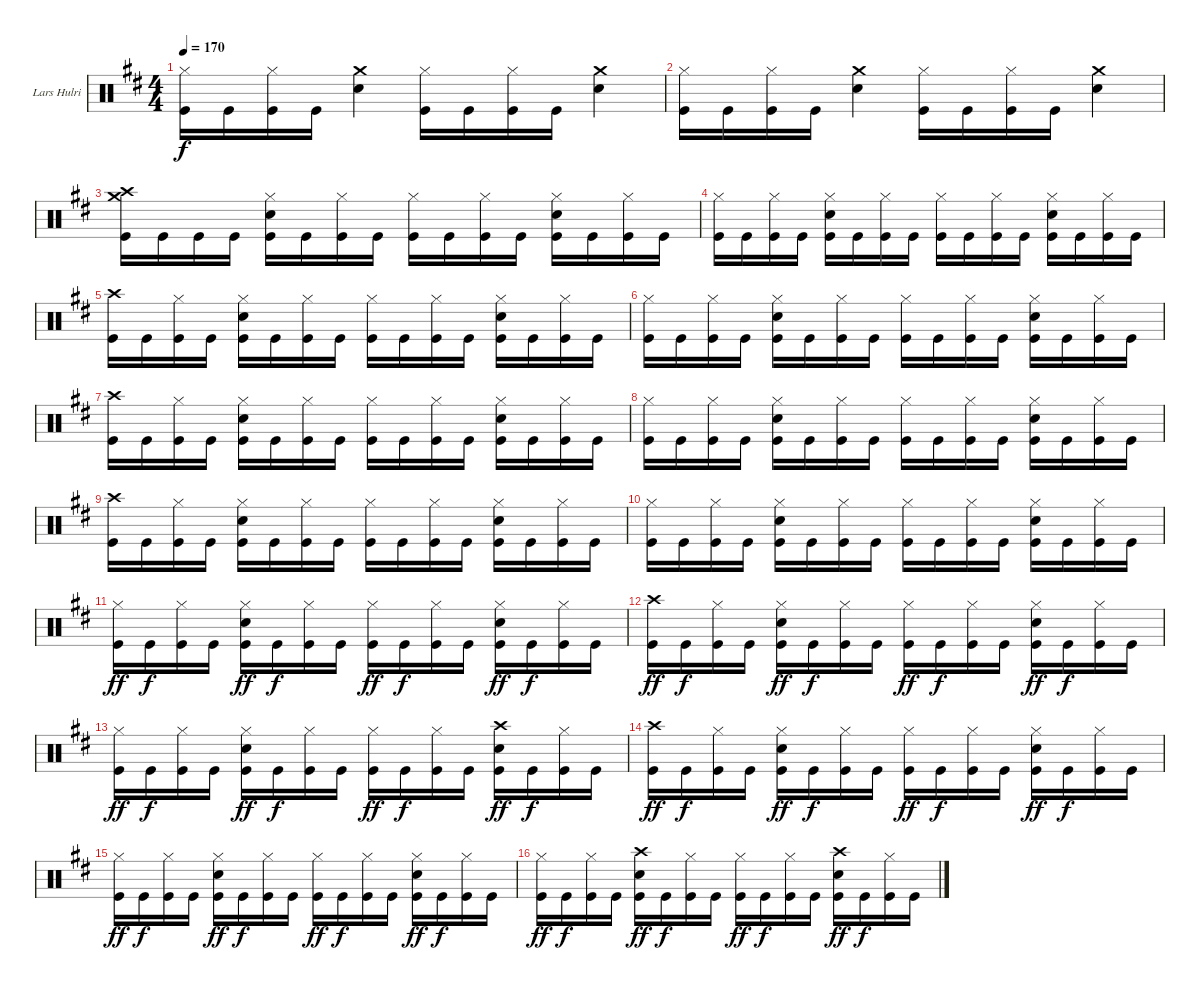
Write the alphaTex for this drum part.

\bracketExtendMode groupsimilarinstruments
\firstSystemTrackNameOrientation horizontal
\otherSystemsTrackNameOrientation horizontal
\track ("Lars Hulrich" "Lars Hulri") {instrument percussion}
\staff {score}
\articulation defaults
\ts (4 4)
\tempo 170
\clef neutral
\ks bminor
("Hi-Hat (closed)" "Kick (hit)").16{dy f} "Kick (hit)".16 ("Hi-Hat (closed)" "Kick (hit)").16 "Kick (hit)".16 ("Crash medium (hit)" "Snare (hit) 2").4 ("Hi-Hat (closed)" "Kick (hit)").16 "Kick (hit)".16 ("Hi-Hat (closed)" "Kick (hit)").16 "Kick (hit)".16 ("Crash medium (hit)" "Snare (hit) 2").4 |
("Hi-Hat (closed)" "Kick (hit)").16 "Kick (hit)".16 ("Hi-Hat (closed)" "Kick (hit)").16 "Kick (hit)".16 ("Crash medium (hit)" "Snare (hit) 2").4 ("Hi-Hat (closed)" "Kick (hit)").16 "Kick (hit)".16 ("Hi-Hat (closed)" "Kick (hit)").16 "Kick (hit)".16 ("Crash medium (hit)" "Snare (hit) 2").4 |
("Crash high (hit)" "Crash medium (hit)" "Kick (hit)").16 "Kick (hit)".16 "Kick (hit)".16 "Kick (hit)".16 ("Hi-Hat (closed)" "Snare (hit) 2" "Kick (hit)").16 "Kick (hit)".16 ("Hi-Hat (closed)" "Kick (hit)").16 "Kick (hit)".16 ("Hi-Hat (closed)" "Kick (hit)").16 "Kick (hit)".16 ("Hi-Hat (closed)" "Kick (hit)").16 "Kick (hit)".16 ("Hi-Hat (closed)" "Snare (hit) 2" "Kick (hit)").16 "Kick (hit)".16 ("Hi-Hat (closed)" "Kick (hit)").16 "Kick (hit)".16 |
("Hi-Hat (closed)" "Kick (hit)").16 "Kick (hit)".16 ("Hi-Hat (closed)" "Kick (hit)").16 "Kick (hit)".16 ("Hi-Hat (closed)" "Snare (hit) 2" "Kick (hit)").16 "Kick (hit)".16 ("Hi-Hat (closed)" "Kick (hit)").16 "Kick (hit)".16 ("Hi-Hat (closed)" "Kick (hit)").16 "Kick (hit)".16 ("Hi-Hat (closed)" "Kick (hit)").16 "Kick (hit)".16 ("Hi-Hat (closed)" "Snare (hit) 2" "Kick (hit)").16 "Kick (hit)".16 ("Hi-Hat (closed)" "Kick (hit)").16 "Kick (hit)".16 |
("Crash high (hit)" "Kick (hit)").16 "Kick (hit)".16 ("Hi-Hat (closed)" "Kick (hit)").16 "Kick (hit)".16 ("Hi-Hat (closed)" "Snare (hit) 2" "Kick (hit)").16 "Kick (hit)".16 ("Hi-Hat (closed)" "Kick (hit)").16 "Kick (hit)".16 ("Hi-Hat (closed)" "Kick (hit)").16 "Kick (hit)".16 ("Hi-Hat (closed)" "Kick (hit)").16 "Kick (hit)".16 ("Hi-Hat (closed)" "Snare (hit) 2" "Kick (hit)").16 "Kick (hit)".16 ("Hi-Hat (closed)" "Kick (hit)").16 "Kick (hit)".16 |
("Hi-Hat (closed)" "Kick (hit)").16 "Kick (hit)".16 ("Hi-Hat (closed)" "Kick (hit)").16 "Kick (hit)".16 ("Hi-Hat (closed)" "Snare (hit) 2" "Kick (hit)").16 "Kick (hit)".16 ("Hi-Hat (closed)" "Kick (hit)").16 "Kick (hit)".16 ("Hi-Hat (closed)" "Kick (hit)").16 "Kick (hit)".16 ("Hi-Hat (closed)" "Kick (hit)").16 "Kick (hit)".16 ("Hi-Hat (closed)" "Snare (hit) 2" "Kick (hit)").16 "Kick (hit)".16 ("Hi-Hat (closed)" "Kick (hit)").16 "Kick (hit)".16 |
("Crash high (hit)" "Kick (hit)").16 "Kick (hit)".16 ("Hi-Hat (closed)" "Kick (hit)").16 "Kick (hit)".16 ("Hi-Hat (closed)" "Snare (hit) 2" "Kick (hit)").16 "Kick (hit)".16 ("Hi-Hat (closed)" "Kick (hit)").16 "Kick (hit)".16 ("Hi-Hat (closed)" "Kick (hit)").16 "Kick (hit)".16 ("Hi-Hat (closed)" "Kick (hit)").16 "Kick (hit)".16 ("Hi-Hat (closed)" "Snare (hit) 2" "Kick (hit)").16 "Kick (hit)".16 ("Hi-Hat (closed)" "Kick (hit)").16 "Kick (hit)".16 |
("Hi-Hat (closed)" "Kick (hit)").16 "Kick (hit)".16 ("Hi-Hat (closed)" "Kick (hit)").16 "Kick (hit)".16 ("Hi-Hat (closed)" "Snare (hit) 2" "Kick (hit)").16 "Kick (hit)".16 ("Hi-Hat (closed)" "Kick (hit)").16 "Kick (hit)".16 ("Hi-Hat (closed)" "Kick (hit)").16 "Kick (hit)".16 ("Hi-Hat (closed)" "Kick (hit)").16 "Kick (hit)".16 ("Hi-Hat (closed)" "Snare (hit) 2" "Kick (hit)").16 "Kick (hit)".16 ("Hi-Hat (closed)" "Kick (hit)").16 "Kick (hit)".16 |
("Crash high (hit)" "Kick (hit)").16 "Kick (hit)".16 ("Hi-Hat (closed)" "Kick (hit)").16 "Kick (hit)".16 ("Hi-Hat (closed)" "Snare (hit) 2" "Kick (hit)").16 "Kick (hit)".16 ("Hi-Hat (closed)" "Kick (hit)").16 "Kick (hit)".16 ("Hi-Hat (closed)" "Kick (hit)").16 "Kick (hit)".16 ("Hi-Hat (closed)" "Kick (hit)").16 "Kick (hit)".16 ("Hi-Hat (closed)" "Snare (hit) 2" "Kick (hit)").16 "Kick (hit)".16 ("Hi-Hat (closed)" "Kick (hit)").16 "Kick (hit)".16 |
("Hi-Hat (closed)" "Kick (hit)").16 "Kick (hit)".16 ("Hi-Hat (closed)" "Kick (hit)").16 "Kick (hit)".16 ("Hi-Hat (closed)" "Snare (hit) 2" "Kick (hit)").16 "Kick (hit)".16 ("Hi-Hat (closed)" "Kick (hit)").16 "Kick (hit)".16 ("Hi-Hat (closed)" "Kick (hit)").16 "Kick (hit)".16 ("Hi-Hat (closed)" "Kick (hit)").16 "Kick (hit)".16 ("Hi-Hat (closed)" "Snare (hit) 2" "Kick (hit)").16 "Kick (hit)".16 ("Hi-Hat (closed)" "Kick (hit)").16 "Kick (hit)".16 |
("Hi-Hat (closed)" "Kick (hit)").16{dy ff} "Kick (hit)".16{dy f} ("Hi-Hat (closed)" "Kick (hit)").16 "Kick (hit)".16 ("Hi-Hat (closed)" "Snare (hit) 2" "Kick (hit)").16{dy ff} "Kick (hit)".16{dy f} ("Hi-Hat (closed)" "Kick (hit)").16 "Kick (hit)".16 ("Hi-Hat (closed)" "Kick (hit)").16{dy ff} "Kick (hit)".16{dy f} ("Hi-Hat (closed)" "Kick (hit)").16 "Kick (hit)".16 ("Hi-Hat (closed)" "Snare (hit) 2" "Kick (hit)").16{dy ff} "Kick (hit)".16{dy f} ("Hi-Hat (closed)" "Kick (hit)").16 "Kick (hit)".16 |
("Crash high (hit)" "Kick (hit)").16{dy ff} "Kick (hit)".16{dy f} ("Hi-Hat (closed)" "Kick (hit)").16 "Kick (hit)".16 ("Hi-Hat (closed)" "Snare (hit) 2" "Kick (hit)").16{dy ff} "Kick (hit)".16{dy f} ("Hi-Hat (closed)" "Kick (hit)").16 "Kick (hit)".16 ("Hi-Hat (closed)" "Kick (hit)").16{dy ff} "Kick (hit)".16{dy f} ("Hi-Hat (closed)" "Kick (hit)").16 "Kick (hit)".16 ("Hi-Hat (closed)" "Snare (hit) 2" "Kick (hit)").16{dy ff} "Kick (hit)".16{dy f} ("Hi-Hat (closed)" "Kick (hit)").16 "Kick (hit)".16 |
("Hi-Hat (closed)" "Kick (hit)").16{dy ff} "Kick (hit)".16{dy f} ("Hi-Hat (closed)" "Kick (hit)").16 "Kick (hit)".16 ("Hi-Hat (closed)" "Snare (hit) 2" "Kick (hit)").16{dy ff} "Kick (hit)".16{dy f} ("Hi-Hat (closed)" "Kick (hit)").16 "Kick (hit)".16 ("Hi-Hat (closed)" "Kick (hit)").16{dy ff} "Kick (hit)".16{dy f} ("Hi-Hat (closed)" "Kick (hit)").16 "Kick (hit)".16 ("Crash high (hit)" "Snare (hit) 2" "Kick (hit)").16{dy ff} "Kick (hit)".16{dy f} ("Hi-Hat (closed)" "Kick (hit)").16 "Kick (hit)".16 |
("Crash high (hit)" "Kick (hit)").16{dy ff} "Kick (hit)".16{dy f} ("Hi-Hat (closed)" "Kick (hit)").16 "Kick (hit)".16 ("Hi-Hat (closed)" "Snare (hit) 2" "Kick (hit)").16{dy ff} "Kick (hit)".16{dy f} ("Hi-Hat (closed)" "Kick (hit)").16 "Kick (hit)".16 ("Hi-Hat (closed)" "Kick (hit)").16{dy ff} "Kick (hit)".16{dy f} ("Hi-Hat (closed)" "Kick (hit)").16 "Kick (hit)".16 ("Hi-Hat (closed)" "Snare (hit) 2" "Kick (hit)").16{dy ff} "Kick (hit)".16{dy f} ("Hi-Hat (closed)" "Kick (hit)").16 "Kick (hit)".16 |
("Hi-Hat (closed)" "Kick (hit)").16{dy ff} "Kick (hit)".16{dy f} ("Hi-Hat (closed)" "Kick (hit)").16 "Kick (hit)".16 ("Hi-Hat (closed)" "Snare (hit) 2" "Kick (hit)").16{dy ff} "Kick (hit)".16{dy f} ("Hi-Hat (closed)" "Kick (hit)").16 "Kick (hit)".16 ("Hi-Hat (closed)" "Kick (hit)").16{dy ff} "Kick (hit)".16{dy f} ("Hi-Hat (closed)" "Kick (hit)").16 "Kick (hit)".16 ("Hi-Hat (closed)" "Snare (hit) 2" "Kick (hit)").16{dy ff} "Kick (hit)".16{dy f} ("Hi-Hat (closed)" "Kick (hit)").16 "Kick (hit)".16 |
("Hi-Hat (closed)" "Kick (hit)").16{dy ff} "Kick (hit)".16{dy f} ("Hi-Hat (closed)" "Kick (hit)").16 "Kick (hit)".16 ("Crash high (hit)" "Snare (hit) 2" "Kick (hit)").16{dy ff} "Kick (hit)".16{dy f} ("Hi-Hat (closed)" "Kick (hit)").16 "Kick (hit)".16 ("Hi-Hat (closed)" "Kick (hit)").16{dy ff} "Kick (hit)".16{dy f} ("Hi-Hat (closed)" "Kick (hit)").16 "Kick (hit)".16 ("Crash high (hit)" "Snare (hit) 2" "Kick (hit)").16{dy ff} "Kick (hit)".16{dy f} ("Hi-Hat (closed)" "Kick (hit)").16 "Kick (hit)".16
